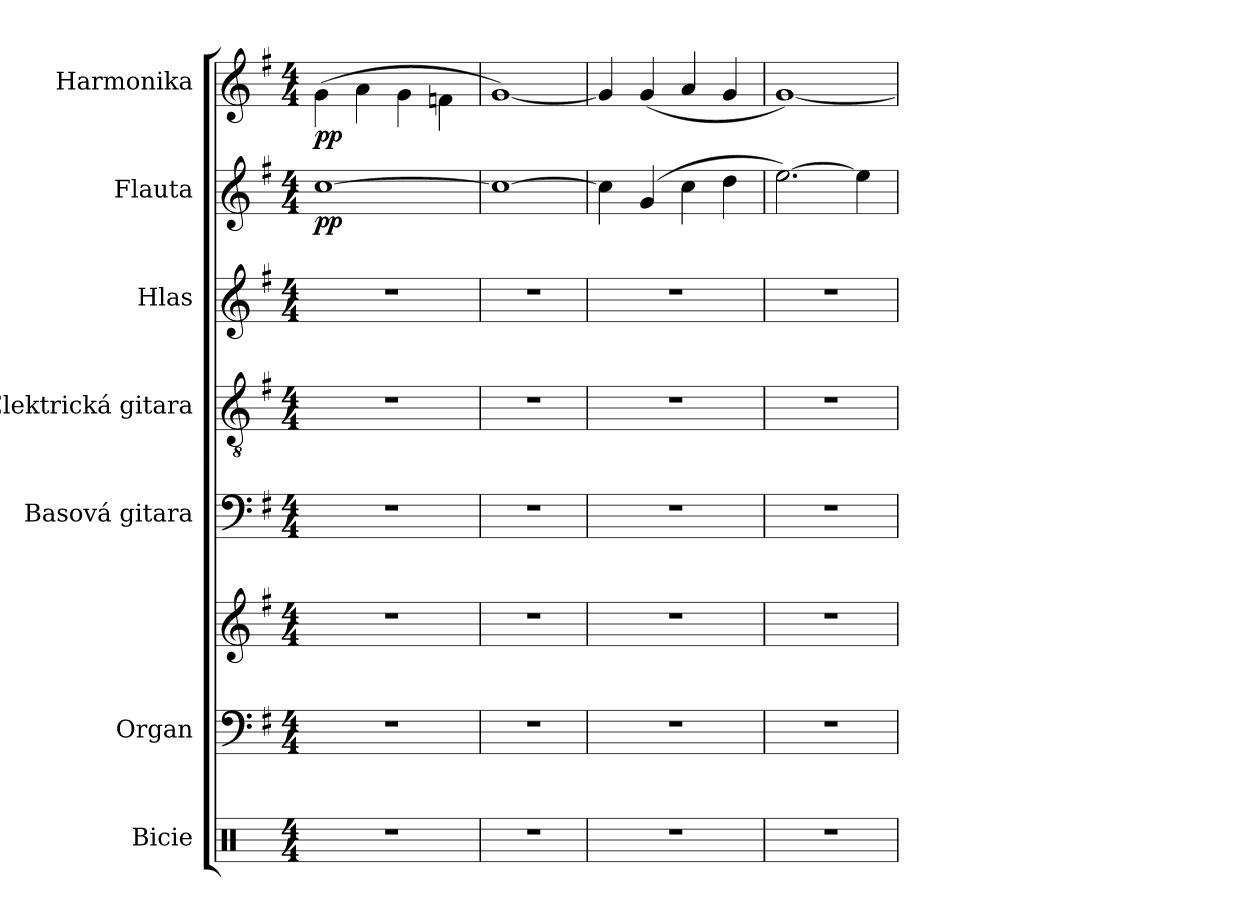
**kern	**kern	**kern	**kern	**kern	**kern	**kern	**dynam	**kern	**dynam
*part7	*part6	*part6	*part5	*part4	*part3	*part2	*part2	*part1	*part1
*staff8	*staff7	*staff6	*staff5	*staff4	*staff3	*staff2	*staff2	*staff1	*staff1
*I"Bicie	*I"Organ	*	*I"Basová gitara	*I"Elektrická gitara	*I"Hlas	*I"Flauta	*	*I"Harmonika	*
*	*I'Org.	*	*	*	*I'Hl.	*I'Fl.	*	*I'Harm.	*
*clefX	*clefF4	*clefG2	*clefF4	*clefGv2	*clefG2	*clefG2	*	*clefG2	*
*	*	*	*ITrd7c12	*	*	*	*	*	*
*k[]	*k[f#]	*k[f#]	*k[f#]	*k[f#]	*k[f#]	*k[f#]	*	*k[f#]	*
*M4/4	*M4/4	*M4/4	*M4/4	*M4/4	*M4/4	*M4/4	*	*M4/4	*
*MM123	*MM123	*MM123	*MM123	*MM123	*MM123	*MM123	*	*MM123	*
=1	=1	=1	=1	=1	=1	=1	=1	=1	=1
!	!	!	!	!	!	!	!LO:DY:b	!	!LO:DY:b
1r	1r	1r	1r	1r	1r	[1cc	pp	(4g\	pp
.	.	.	.	.	.	.	.	4a\	.
.	.	.	.	.	.	.	.	4g\	.
.	.	.	.	.	.	.	.	4fn\	.
=2	=2	=2	=2	=2	=2	=2	=2	=2	=2
1r	1r	1r	1r	1r	1r	1cc_	.	[1g)	.
=3	=3	=3	=3	=3	=3	=3	=3	=3	=3
1r	1r	1r	1r	1r	1r	4cc\]	.	4g/]	.
.	.	.	.	.	.	(4g/	.	(4g/	.
.	.	.	.	.	.	4cc\	.	4a/	.
.	.	.	.	.	.	4dd\	.	4g/	.
=4	=4	=4	=4	=4	=4	=4	=4	=4	=4
1r	1r	1r	1r	1r	1r	[2.ee\)	.	[1g)	.
.	.	.	.	.	.	4ee\]	.	.	.
=	=	=	=	=	=	=	=	=	=
*-	*-	*-	*-	*-	*-	*-	*-	*-	*-
